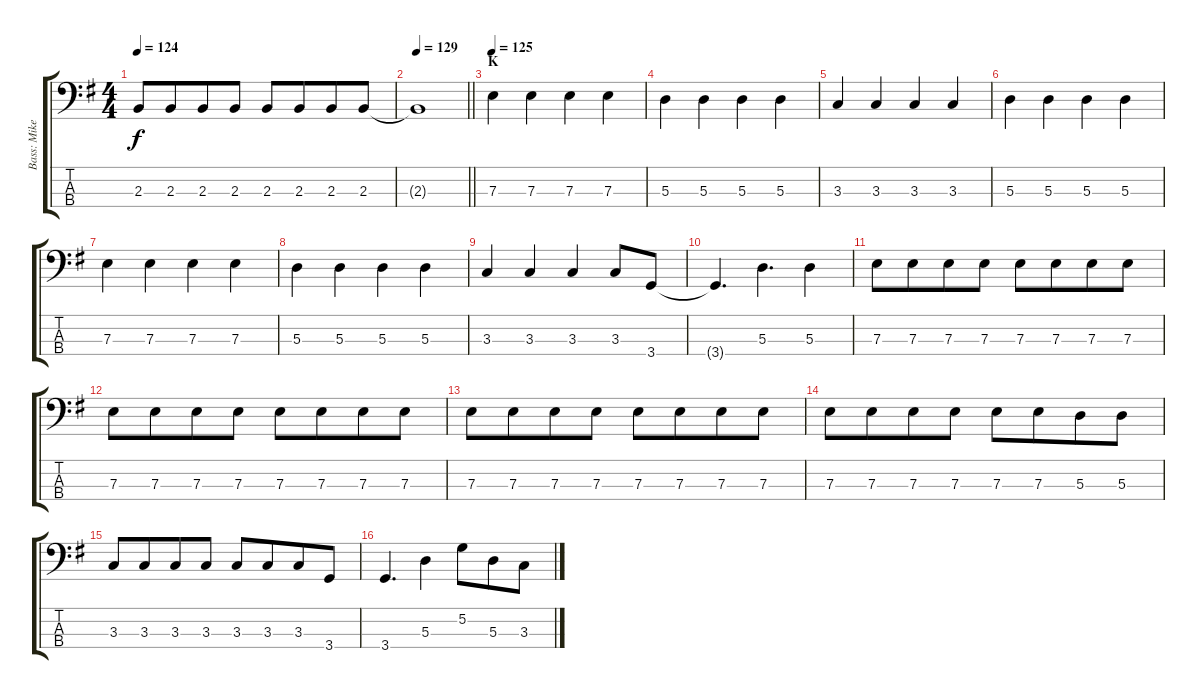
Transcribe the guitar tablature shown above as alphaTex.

\track ("Bass: Mike" "Bass: Mike") {instrument electricbassfinger}
\staff {score tabs}
\tuning (G2 D2 A1 E1) {hide}
\ts (4 4)
\tempo 124
\clef f4
\ks g
2.3.8{dy f} 2.3.8{beam merge} 2.3.8 2.3.8 2.3.8 2.3.8{beam merge} 2.3.8 2.3.8 |
\tempo 129
\barLineRight lightlight
2.3{t}.1 |
\section ("" "K")
\tempo 125
7.3.4 7.3.4 7.3.4 7.3.4 |
5.3.4 5.3.4 5.3.4 5.3.4 |
3.3.4 3.3.4 3.3.4 3.3.4 |
5.3.4 5.3.4 5.3.4 5.3.4 |
7.3.4 7.3.4 7.3.4 7.3.4 |
5.3.4 5.3.4 5.3.4 5.3.4 |
3.3.4 3.3.4 3.3.4 3.3.8 3.4.8 |
3.4{t}.4{d} 5.3.4{d} 5.3.4 |
7.3.8 7.3.8{beam merge} 7.3.8 7.3.8 7.3.8 7.3.8{beam merge} 7.3.8 7.3.8 |
7.3.8 7.3.8{beam merge} 7.3.8 7.3.8 7.3.8 7.3.8{beam merge} 7.3.8 7.3.8 |
7.3.8 7.3.8{beam merge} 7.3.8 7.3.8 7.3.8 7.3.8{beam merge} 7.3.8 7.3.8 |
7.3.8 7.3.8{beam merge} 7.3.8 7.3.8 7.3.8 7.3.8{beam merge} 5.3.8 5.3.8 |
3.3.8 3.3.8{beam merge} 3.3.8 3.3.8 3.3.8 3.3.8{beam merge} 3.3.8 3.4.8 |
3.4.4{d} 5.3.4 5.2.8{beam merge} 5.3.8 3.3.8
